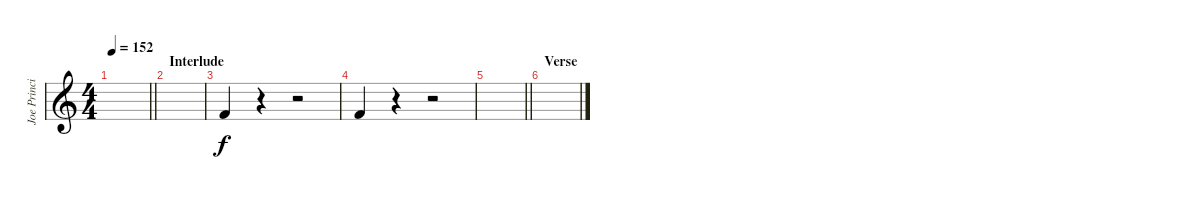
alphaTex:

\track ("Joe Principe - Vocals" "Joe Princi") {instrument distortionguitar}
\staff {score}
\tuning (E4 B3 G3 D3 A2 E2) {hide}
\ts (4 4)
\tempo 152
\clef g2
\barLineRight lightlight
\ks c
|
\section ("" "Interlude")
|
3.4.4 r.4 r.2 |
3.4.4 r.4 r.2 |
\barLineRight lightlight
|
\section ("" "Verse")
